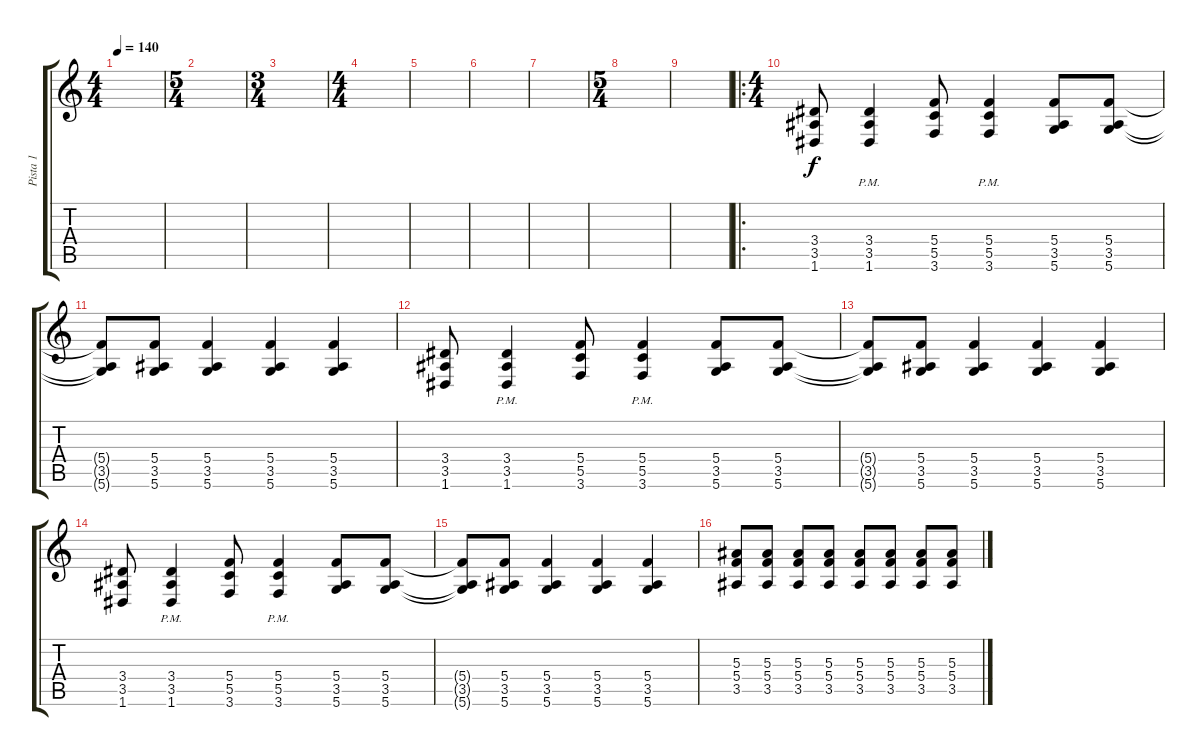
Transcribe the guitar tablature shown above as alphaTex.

\track ("Pista 1" "Pista 1") {instrument acousticguitarsteel}
\staff {score tabs}
\tuning (D4 A3 F3 C3 G2 D2) {hide}
\ts (4 4)
\tempo 140
\clef g2
\ks c
|
\ts (5 4)
|
\ts (3 4)
|
\ts (4 4)
|
|
|
|
\ts (5 4)
|
|
\ro
\ts (4 4)
(3.4 3.5 1.6).8{instrument distortionguitar} (3.4{pm} 3.5{pm} 1.6{pm}).4 (5.4 5.5 3.6).8 (5.4{pm} 5.5{pm} 3.6{pm}).4 (5.4 3.5 5.6).8 (5.4 3.5 5.6).8 |
(5.4{t} 3.5{t} 5.6{t}).8 (5.4 3.5 5.6).8 (5.4 3.5 5.6).4 (5.4 3.5 5.6).4 (5.4 3.5 5.6).4 |
(3.4 3.5 1.6).8{instrument distortionguitar} (3.4{pm} 3.5{pm} 1.6{pm}).4 (5.4 5.5 3.6).8 (5.4{pm} 5.5{pm} 3.6{pm}).4 (5.4 3.5 5.6).8 (5.4 3.5 5.6).8 |
(5.4{t} 3.5{t} 5.6{t}).8 (5.4 3.5 5.6).8 (5.4 3.5 5.6).4 (5.4 3.5 5.6).4 (5.4 3.5 5.6).4 |
(3.4 3.5 1.6).8{instrument distortionguitar} (3.4{pm} 3.5{pm} 1.6{pm}).4 (5.4 5.5 3.6).8 (5.4{pm} 5.5{pm} 3.6{pm}).4 (5.4 3.5 5.6).8 (5.4 3.5 5.6).8 |
(5.4{t} 3.5{t} 5.6{t}).8 (5.4 3.5 5.6).8 (5.4 3.5 5.6).4 (5.4 3.5 5.6).4 (5.4 3.5 5.6).4 |
(5.3 5.4 3.5).8 (5.3 5.4 3.5).8 (5.3 5.4 3.5).8 (5.3 5.4 3.5).8 (5.3 5.4 3.5).8 (5.3 5.4 3.5).8 (5.3 5.4 3.5).8 (5.3 5.4 3.5).8
